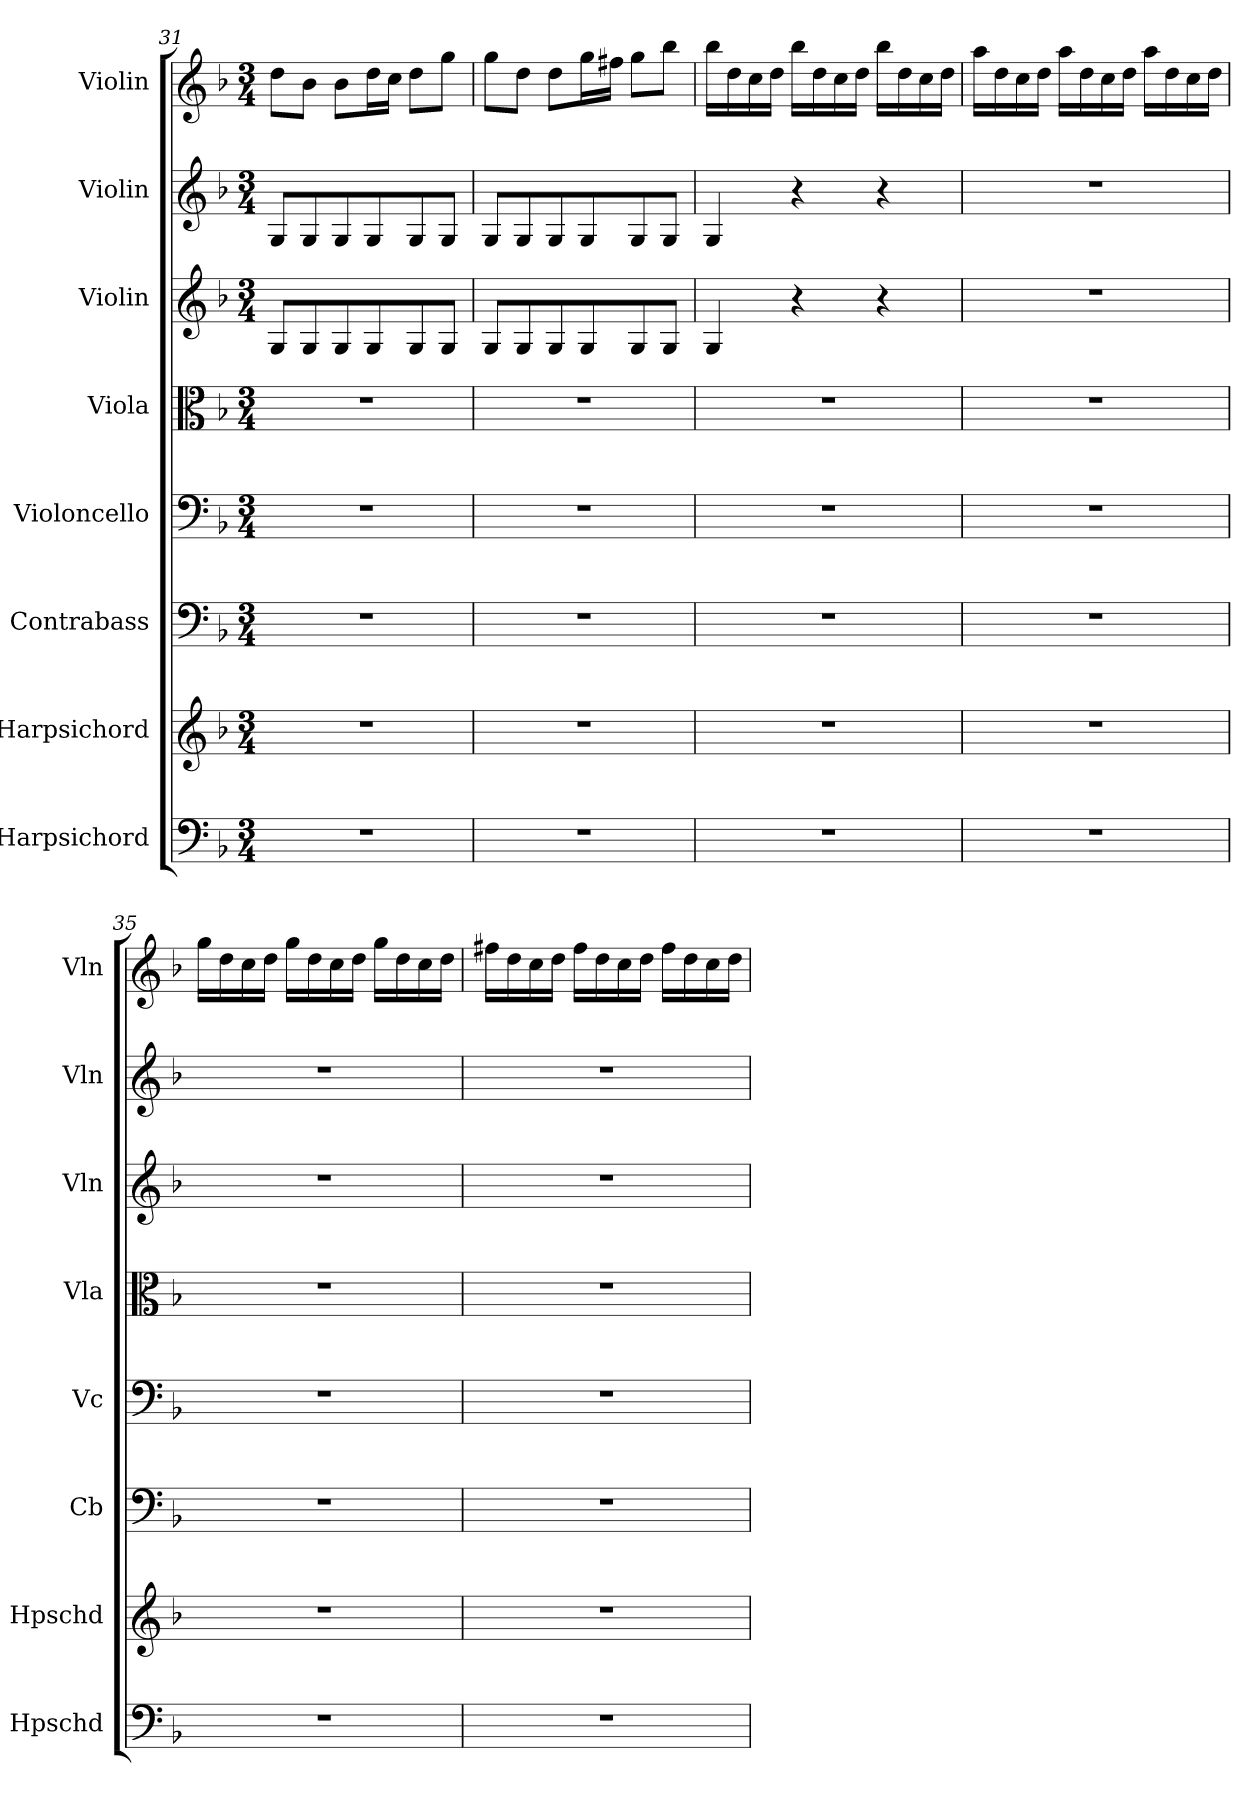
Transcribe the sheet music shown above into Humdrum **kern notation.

**kern	**kern	**kern	**kern	**kern	**kern	**kern	**kern
*part8	*part7	*part6	*part5	*part4	*part3	*part2	*part1
*staff8	*staff7	*staff6	*staff5	*staff4	*staff3	*staff2	*staff1
*I"Harpsichord	*I"Harpsichord	*I"Contrabass	*I"Violoncello	*I"Viola	*I"Violin	*I"Violin	*I"Violin
*I'Hpschd	*I'Hpschd	*I'Cb	*I'Vc	*I'Vla	*I'Vln	*I'Vln	*I'Vln
*clefF4	*clefG2	*clefF4	*clefF4	*clefC3	*clefG2	*clefG2	*clefG2
*k[b-]	*k[b-]	*k[b-]	*k[b-]	*k[b-]	*k[b-]	*k[b-]	*k[b-]
*M3/4	*M3/4	*M3/4	*M3/4	*M3/4	*M3/4	*M3/4	*M3/4
=31	=31	=31	=31	=31	=31	=31	=31
2.r	2.r	2.r	2.r	2.r	8G/L	8G/L	8dd\L
.	.	.	.	.	8G/	8G/	8b-\J
.	.	.	.	.	8G/	8G/	8b-\L
.	.	.	.	.	8G/	8G/	16dd\L
.	.	.	.	.	.	.	16cc\JJ
.	.	.	.	.	8G/	8G/	8dd\L
.	.	.	.	.	8G/J	8G/J	8gg\J
=32	=32	=32	=32	=32	=32	=32	=32
2.r	2.r	2.r	2.r	2.r	8G/L	8G/L	8gg\L
.	.	.	.	.	8G/	8G/	8dd\J
.	.	.	.	.	8G/	8G/	8dd\L
.	.	.	.	.	8G/	8G/	16gg\L
.	.	.	.	.	.	.	16ff#X\JJ
.	.	.	.	.	8G/	8G/	8gg\L
.	.	.	.	.	8G/J	8G/J	8bb-\J
=33	=33	=33	=33	=33	=33	=33	=33
2.r	2.r	2.r	2.r	2.r	4G/	4G/	16bb-\LL
.	.	.	.	.	.	.	16dd\
.	.	.	.	.	.	.	16cc\
.	.	.	.	.	.	.	16dd\JJ
.	.	.	.	.	4r	4r	16bb-\LL
.	.	.	.	.	.	.	16dd\
.	.	.	.	.	.	.	16cc\
.	.	.	.	.	.	.	16dd\JJ
.	.	.	.	.	4r	4r	16bb-\LL
.	.	.	.	.	.	.	16dd\
.	.	.	.	.	.	.	16cc\
.	.	.	.	.	.	.	16dd\JJ
=34	=34	=34	=34	=34	=34	=34	=34
2.r	2.r	2.r	2.r	2.r	2.r	2.r	16aa\LL
.	.	.	.	.	.	.	16dd\
.	.	.	.	.	.	.	16cc\
.	.	.	.	.	.	.	16dd\JJ
.	.	.	.	.	.	.	16aa\LL
.	.	.	.	.	.	.	16dd\
.	.	.	.	.	.	.	16cc\
.	.	.	.	.	.	.	16dd\JJ
.	.	.	.	.	.	.	16aa\LL
.	.	.	.	.	.	.	16dd\
.	.	.	.	.	.	.	16cc\
.	.	.	.	.	.	.	16dd\JJ
=35	=35	=35	=35	=35	=35	=35	=35
2.r	2.r	2.r	2.r	2.r	2.r	2.r	16gg\LL
.	.	.	.	.	.	.	16dd\
.	.	.	.	.	.	.	16cc\
.	.	.	.	.	.	.	16dd\JJ
.	.	.	.	.	.	.	16gg\LL
.	.	.	.	.	.	.	16dd\
.	.	.	.	.	.	.	16cc\
.	.	.	.	.	.	.	16dd\JJ
.	.	.	.	.	.	.	16gg\LL
.	.	.	.	.	.	.	16dd\
.	.	.	.	.	.	.	16cc\
.	.	.	.	.	.	.	16dd\JJ
=36	=36	=36	=36	=36	=36	=36	=36
2.r	2.r	2.r	2.r	2.r	2.r	2.r	16ff#X\LL
.	.	.	.	.	.	.	16dd\
.	.	.	.	.	.	.	16cc\
.	.	.	.	.	.	.	16dd\JJ
.	.	.	.	.	.	.	16ff#\LL
.	.	.	.	.	.	.	16dd\
.	.	.	.	.	.	.	16cc\
.	.	.	.	.	.	.	16dd\JJ
.	.	.	.	.	.	.	16ff#\LL
.	.	.	.	.	.	.	16dd\
.	.	.	.	.	.	.	16cc\
.	.	.	.	.	.	.	16dd\JJ
=	=	=	=	=	=	=	=
*-	*-	*-	*-	*-	*-	*-	*-
